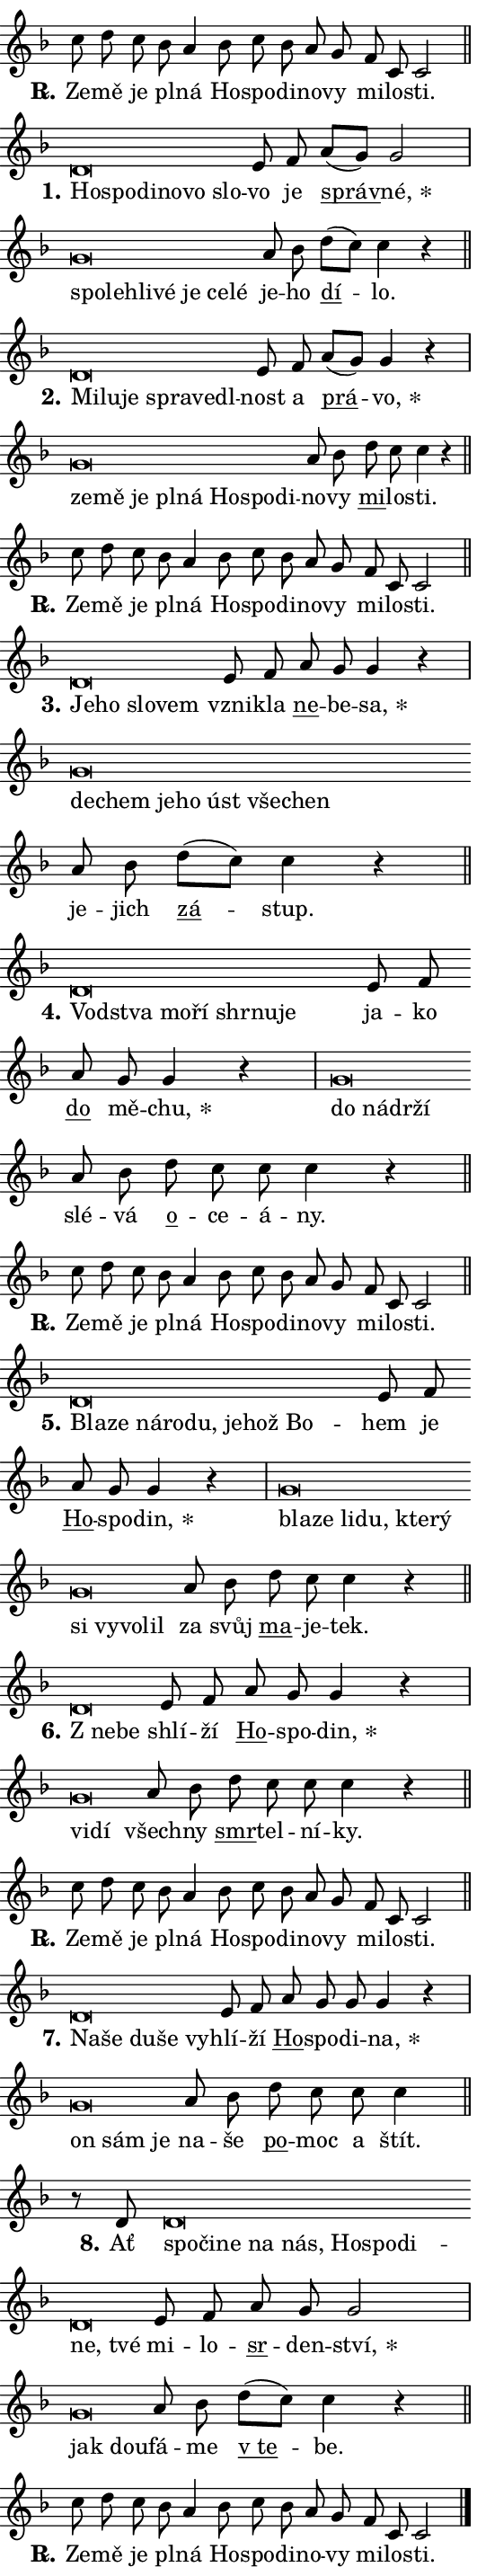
\version "2.24.0"
\header { tagline = "" }
\paper {
  indent = 0\cm
  top-margin = 0\cm
  right-margin = 0.13\cm % to fit lyric hyphens
  bottom-margin = 0\cm
  left-margin = 0\cm
  paper-width = 9\cm
  page-breaking = #ly:one-page-breaking
  system-system-spacing.basic-distance = #11
  score-system-spacing.basic-distance = #11
  ragged-last = ##f
}


%% Author: Thomas Morley
%% https://lists.gnu.org/archive/html/lilypond-user/2020-05/msg00002.html
#(define (line-position grob)
"Returns position of @var[grob} in current system:
   @code{'start}, if at first time-step
   @code{'end}, if at last time-step
   @code{'middle} otherwise
"
  (let* ((col (ly:item-get-column grob))
         (ln (ly:grob-object col 'left-neighbor))
         (rn (ly:grob-object col 'right-neighbor))
         (col-to-check-left (if (ly:grob? ln) ln col))
         (col-to-check-right (if (ly:grob? rn) rn col))
         (break-dir-left
           (and
             (ly:grob-property col-to-check-left 'non-musical #f)
             (ly:item-break-dir col-to-check-left)))
         (break-dir-right
           (and
             (ly:grob-property col-to-check-right 'non-musical #f)
             (ly:item-break-dir col-to-check-right))))
        (cond ((eqv? 1 break-dir-left) 'start)
              ((eqv? -1 break-dir-right) 'end)
              (else 'middle))))

#(define (tranparent-at-line-position vctor)
  (lambda (grob)
  "Relying on @code{line-position} select the relevant enry from @var{vctor}.
Used to determine transparency,"
    (case (line-position grob)
      ((end) (not (vector-ref vctor 0)))
      ((middle) (not (vector-ref vctor 1)))
      ((start) (not (vector-ref vctor 2))))))

noteHeadBreakVisibility =
#(define-music-function (break-visibility)(vector?)
"Makes @code{NoteHead}s transparent relying on @var{break-visibility}"
#{
  \override NoteHead.transparent =
    #(tranparent-at-line-position break-visibility)
#})

#(define delete-ledgers-for-transparent-note-heads
  (lambda (grob)
    "Reads whether a @code{NoteHead} is transparent.
If so this @code{NoteHead} is removed from @code{'note-heads} from
@var{grob}, which is supposed to be @code{LedgerLineSpanner}.
As a result ledgers are not printed for this @code{NoteHead}"
    (let* ((nhds-array (ly:grob-object grob 'note-heads))
           (nhds-list
             (if (ly:grob-array? nhds-array)
                 (ly:grob-array->list nhds-array)
                 '()))
           ;; Relies on the transparent-property being done before
           ;; Staff.LedgerLineSpanner.after-line-breaking is executed.
           ;; This is fragile ...
           (to-keep
             (remove
               (lambda (nhd)
                 (ly:grob-property nhd 'transparent #f))
               nhds-list)))
      ;; TODO find a better method to iterate over grob-arrays, similiar
      ;; to filter/remove etc for lists
      ;; For now rebuilt from scratch
      (set! (ly:grob-object grob 'note-heads)  '())
      (for-each
        (lambda (nhd)
          (ly:pointer-group-interface::add-grob grob 'note-heads nhd))
        to-keep))))

squashNotes = {
  \override NoteHead.X-extent = #'(-0.2 . 0.2)
  \override NoteHead.Y-extent = #'(-0.75 . 0)
  \override NoteHead.stencil =
    #(lambda (grob)
       (let ((pos (ly:grob-property grob 'staff-position)))
         (begin
           (if (< pos -7) (display "ERROR: Lower brevis then expected\n") (display ""))
           (if (<= pos -6) ly:text-interface::print ly:note-head::print))))
}
unSquashNotes = {
  \revert NoteHead.X-extent
  \revert NoteHead.Y-extent
  \revert NoteHead.stencil
}

hideNotes = \noteHeadBreakVisibility #begin-of-line-visible
unHideNotes = \noteHeadBreakVisibility #all-visible

% work-around for resetting accidentals
% https://lilypond.org/doc/v2.23/Documentation/notation/displaying-rhythms#unmetered-music
cadenzaMeasure = {
  \cadenzaOff
  \partial 1024 s1024
  \cadenzaOn
}

#(define-markup-command (accent layout props text) (markup?)
  "Underline accented syllable"
  (interpret-markup layout props
    #{\markup \override #'(offset . 4.3) \underline { #text }#}))

responsum = \markup \concat {
  "R" \hspace #-1.05 \path #0.1 #'((moveto 0 0.07) (lineto 0.9 0.8)) \hspace #0.05 "."
}

spaceSize = #0.6828661417322834 % exact space size for TeX Gyre Schola

\layout {
  \context {
    \Staff
    \remove "Time_signature_engraver"
    \override LedgerLineSpanner.after-line-breaking = #delete-ledgers-for-transparent-note-heads
  }
  \context {
    \Lyrics {
      \override LyricSpace.minimum-distance = \spaceSize
      \override LyricText.font-name = #"TeX Gyre Schola"
      \override LyricText.font-size = 1
      \override StanzaNumber.font-name = #"TeX Gyre Schola Bold"
      \override StanzaNumber.font-size = 1
    }
  }
  \context {
    \Score 
    \override NoteHead.text =
      #(lambda (grob) 
        (let ((pos (ly:grob-property grob 'staff-position)))
          #{\markup {
            \combine
              \halign #-0.55 \raise #(if (= pos -6) 0 0.5) \override #'(thickness . 2) \draw-line #'(3.2 . 0)
              \musicglyph "noteheads.sM1"
          }#}))
  }
}

% magnetic-lyrics.ily
%
%   written by
%     Jean Abou Samra <jean@abou-samra.fr>
%     Werner Lemberg <wl@gnu.org>
%
%   adapted by
%     Jiri Hon <jiri.hon@gmail.com>
%
% Version 2022-Apr-15

% https://www.mail-archive.com/lilypond-user@gnu.org/msg149350.html

#(define (Left_hyphen_pointer_engraver context)
   "Collect syllable-hyphen-syllable occurrences in lyrics and store
them in properties.  This engraver only looks to the left.  For
example, if the lyrics input is @code{foo -- bar}, it does the
following.

@itemize @bullet
@item
Set the @code{text} property of the @code{LyricHyphen} grob between
@q{foo} and @q{bar} to @code{foo}.

@item
Set the @code{left-hyphen} property of the @code{LyricText} grob with
text @q{foo} to the @code{LyricHyphen} grob between @q{foo} and
@q{bar}.
@end itemize

Use this auxiliary engraver in combination with the
@code{lyric-@/text::@/apply-@/magnetic-@/offset!} hook."
   (let ((hyphen #f)
         (text #f))
     (make-engraver
      (acknowledgers
       ((lyric-syllable-interface engraver grob source-engraver)
        (set! text grob)))
      (end-acknowledgers
       ((lyric-hyphen-interface engraver grob source-engraver)
        ;(when (not (grob::has-interface grob 'lyric-space-interface))
          (set! hyphen grob)));)
      ((stop-translation-timestep engraver)
       (when (and text hyphen)
         (ly:grob-set-object! text 'left-hyphen hyphen))
       (set! text #f)
       (set! hyphen #f)))))

#(define (lyric-text::apply-magnetic-offset! grob)
   "If the space between two syllables is less than the value in
property @code{LyricText@/.details@/.squash-threshold}, move the right
syllable to the left so that it gets concatenated with the left
syllable.

Use this function as a hook for
@code{LyricText@/.after-@/line-@/breaking} if the
@code{Left_@/hyphen_@/pointer_@/engraver} is active."
   (let ((hyphen (ly:grob-object grob 'left-hyphen #f)))
     (when hyphen
       (let ((left-text (ly:spanner-bound hyphen LEFT)))
         (when (grob::has-interface left-text 'lyric-syllable-interface)
           (let* ((common (ly:grob-common-refpoint grob left-text X))
                  (this-x-ext (ly:grob-extent grob common X))
                  (left-x-ext
                   (begin
                     ;; Trigger magnetism for left-text.
                     (ly:grob-property left-text 'after-line-breaking)
                     (ly:grob-extent left-text common X)))
                  ;; `delta` is the gap width between two syllables.
                  (delta (- (interval-start this-x-ext)
                            (interval-end left-x-ext)))
                  (details (ly:grob-property grob 'details))
                  (threshold (assoc-get 'squash-threshold details 0.2)))
             (when (< delta threshold)
               (let* (;; We have to manipulate the input text so that
                      ;; ligatures crossing syllable boundaries are not
                      ;; disabled.  For languages based on the Latin
                      ;; script this is essentially a beautification.
                      ;; However, for non-Western scripts it can be a
                      ;; necessity.
                      (lt (ly:grob-property left-text 'text))
                      (rt (ly:grob-property grob 'text))
                      (is-space (grob::has-interface hyphen 'lyric-space-interface))
                      (space (if is-space " " ""))
                      (extra-delta (if is-space spaceSize 0))
                      ;; Append new syllable.
                      (ltrt-space (if (and (string? lt) (string? rt))
                                (string-append lt space rt)
                                (make-concat-markup (list lt space rt))))
                      ;; Right-align `ltrt` to the right side.
                      (ltrt-space-markup (grob-interpret-markup
                               grob
                               (make-translate-markup
                                (cons (interval-length this-x-ext) 0)
                                (make-right-align-markup ltrt-space)))))
                 (begin
                   ;; Don't print `left-text`.
                   (ly:grob-set-property! left-text 'stencil #f)
                   ;; Set text and stencil (which holds all collected
                   ;; syllables so far) and shift it to the left.
                   (ly:grob-set-property! grob 'text ltrt-space)
                   (ly:grob-set-property! grob 'stencil ltrt-space-markup)
                   (ly:grob-translate-axis! grob (- (- delta extra-delta)) X))))))))))


#(define (lyric-hyphen::displace-bounds-first grob)
   ;; Make very sure this callback isn't triggered too early.
   (let ((left (ly:spanner-bound grob LEFT))
         (right (ly:spanner-bound grob RIGHT)))
     (ly:grob-property left 'after-line-breaking)
     (ly:grob-property right 'after-line-breaking)
     (ly:lyric-hyphen::print grob)))

squashThreshold = #0.4

\layout {
  \context {
    \Lyrics
    \consists #Left_hyphen_pointer_engraver
    \override LyricText.after-line-breaking =
      #lyric-text::apply-magnetic-offset!
    \override LyricHyphen.stencil = #lyric-hyphen::displace-bounds-first
    \override LyricText.details.squash-threshold = \squashThreshold
    \override LyricHyphen.minimum-distance = 0
    \override LyricHyphen.minimum-length = \squashThreshold
  }
}

squashText = \override LyricText.details.squash-threshold = 9999
unSquashText = \override LyricText.details.squash-threshold = \squashThreshold

leftText = \override LyricText.self-alignment-X = #LEFT
unLeftText = \revert LyricText.self-alignment-X

starOffset = #(lambda (grob) 
                (let ((x_offset (ly:self-alignment-interface::aligned-on-x-parent grob)))
                  (if (= x_offset 0) 0 (+ x_offset 1.2))))

star = #(define-music-function (syllable)(string?)
"Append star separator at the end of a syllable"
#{
  \once \override LyricText.X-offset = #starOffset
  \lyricmode { \markup {
    #syllable
    \override #'((font-name . "TeX Gyre Schola Bold")) \hspace #0.2 \lower #0.65 \larger "*"
  } }
#})

starAccent = #(define-music-function (syllable)(string?)
"Append star separator at the end of a syllable and make accent"
#{
  \once \override LyricText.X-offset = #starOffset
  \lyricmode { \markup {
    \accent #syllable
    \override #'((font-name . "TeX Gyre Schola Bold")) \hspace #0.2 \lower #0.65 \larger "*"
  } }
#})

breath = #(define-music-function (syllable)(string?)
"Append breathing indicator at the end of a syllable"
#{
  \lyricmode { \markup { #syllable "+" } }
#})

optionalBreath = #(define-music-function (syllable)(string?)
"Append optional breathing indicator at the end of a syllable"
#{
  \lyricmode { \markup { #syllable "(+)" } }
#})


\score {
    <<
        \new Voice = "melody" { \cadenzaOn \key f \major \relative { c''8 d c bes a4 \bar "" bes8 c bes \bar "" a g \bar "" f c c2 \cadenzaMeasure \bar "||" \break } }
        \new Lyrics \lyricsto "melody" { \lyricmode { \set stanza = \responsum
Ze -- mě je pl -- ná Ho -- spo -- di -- no -- vy mi -- lo -- sti. } }
    >>
    \layout {}
}

\score {
    <<
        \new Voice = "melody" { \cadenzaOn \key f \major \relative { \squashNotes d'\breve*1/16 \hideNotes \breve*1/16 \bar "" \breve*1/16 \bar "" \breve*1/16 \bar "" \breve*1/16 \breve*1/16 \bar "" \unHideNotes \unSquashNotes e8 f \bar "" a[( g)] g2 \cadenzaMeasure \bar "|" \squashNotes g\breve*1/16 \hideNotes \breve*1/16 \bar "" \breve*1/16 \bar "" \breve*1/16 \bar "" \breve*1/16 \bar "" \breve*1/16 \breve*1/16 \bar "" \unHideNotes \unSquashNotes a8 bes \bar "" d[( c)] c4 r \cadenzaMeasure \bar "||" \break } }
        \new Lyrics \lyricsto "melody" { \lyricmode { \set stanza = "1."
\leftText Ho -- \squashText spo -- di -- no -- vo slo -- \unLeftText \unSquashText vo je \markup \accent správ -- \star né, \leftText spo -- \squashText leh -- li -- vé je ce -- lé \unLeftText \unSquashText je -- ho \markup \accent dí -- lo. } }
    >>
    \layout {}
}

\score {
    <<
        \new Voice = "melody" { \cadenzaOn \key f \major \relative { \squashNotes d'\breve*1/16 \hideNotes \breve*1/16 \bar "" \breve*1/16 \bar "" \breve*1/16 \bar "" \breve*1/16 \breve*1/16 \bar "" \unHideNotes \unSquashNotes e8 f \bar "" a[( g)] g4 r \cadenzaMeasure \bar "|" \squashNotes g\breve*1/16 \hideNotes \breve*1/16 \bar "" \breve*1/16 \bar "" \breve*1/16 \bar "" \breve*1/16 \bar "" \breve*1/16 \bar "" \breve*1/16 \breve*1/16 \bar "" \unHideNotes \unSquashNotes a8 bes \bar "" d c c4 r \cadenzaMeasure \bar "||" \break } }
        \new Lyrics \lyricsto "melody" { \lyricmode { \set stanza = "2."
\leftText Mi -- \squashText lu -- je spra -- ve -- dl -- \unLeftText \unSquashText nost a \markup \accent prá -- \star vo, \leftText ze -- \squashText mě je pl -- ná Ho -- spo -- di -- \unLeftText \unSquashText no -- vy \markup \accent mi -- lo -- sti. } }
    >>
    \layout {}
}

\score {
    <<
        \new Voice = "melody" { \cadenzaOn \key f \major \relative { c''8 d c bes a4 \bar "" bes8 c bes \bar "" a g \bar "" f c c2 \cadenzaMeasure \bar "||" \break } }
        \new Lyrics \lyricsto "melody" { \lyricmode { \set stanza = \responsum
Ze -- mě je pl -- ná Ho -- spo -- di -- no -- vy mi -- lo -- sti. } }
    >>
    \layout {}
}

\score {
    <<
        \new Voice = "melody" { \cadenzaOn \key f \major \relative { \squashNotes d'\breve*1/16 \hideNotes \breve*1/16 \bar "" \breve*1/16 \breve*1/16 \bar "" \unHideNotes \unSquashNotes e8 f \bar "" a g g4 r \cadenzaMeasure \bar "|" \squashNotes g\breve*1/16 \hideNotes \breve*1/16 \bar "" \breve*1/16 \bar "" \breve*1/16 \bar "" \breve*1/16 \bar "" \breve*1/16 \breve*1/16 \bar "" \unHideNotes \unSquashNotes a8 bes \bar "" d[( c)] c4 r \cadenzaMeasure \bar "||" \break } }
        \new Lyrics \lyricsto "melody" { \lyricmode { \set stanza = "3."
\leftText Je -- \squashText ho slo -- vem \unLeftText \unSquashText vzni -- kla \markup \accent ne -- be -- \star sa, \leftText de -- \squashText chem je -- ho úst vše -- chen \unLeftText \unSquashText je -- jich \markup \accent zá -- stup. } }
    >>
    \layout {}
}

\score {
    <<
        \new Voice = "melody" { \cadenzaOn \key f \major \relative { \squashNotes d'\breve*1/16 \hideNotes \breve*1/16 \bar "" \breve*1/16 \bar "" \breve*1/16 \bar "" \breve*1/16 \bar "" \breve*1/16 \breve*1/16 \bar "" \unHideNotes \unSquashNotes e8 f \bar "" a g g4 r \cadenzaMeasure \bar "|" \squashNotes g\breve*1/16 \hideNotes \breve*1/16 \bar "" \breve*1/16 \breve*1/16 \bar "" \unHideNotes \unSquashNotes a8 bes \bar "" d c c c4 r \cadenzaMeasure \bar "||" \break } }
        \new Lyrics \lyricsto "melody" { \lyricmode { \set stanza = "4."
\leftText Vod -- \squashText stva mo -- ří shr -- nu -- je \unLeftText \unSquashText ja -- ko \markup \accent do mě -- \star chu, \leftText do \squashText ná -- dr -- ží \unLeftText \unSquashText slé -- vá \markup \accent o -- ce -- á -- ny. } }
    >>
    \layout {}
}

\score {
    <<
        \new Voice = "melody" { \cadenzaOn \key f \major \relative { c''8 d c bes a4 \bar "" bes8 c bes \bar "" a g \bar "" f c c2 \cadenzaMeasure \bar "||" \break } }
        \new Lyrics \lyricsto "melody" { \lyricmode { \set stanza = \responsum
Ze -- mě je pl -- ná Ho -- spo -- di -- no -- vy mi -- lo -- sti. } }
    >>
    \layout {}
}

\score {
    <<
        \new Voice = "melody" { \cadenzaOn \key f \major \relative { \squashNotes d'\breve*1/16 \hideNotes \breve*1/16 \bar "" \breve*1/16 \bar "" \breve*1/16 \bar "" \breve*1/16 \bar "" \breve*1/16 \bar "" \breve*1/16 \breve*1/16 \bar "" \unHideNotes \unSquashNotes e8 f \bar "" a g g4 r \cadenzaMeasure \bar "|" \squashNotes g\breve*1/16 \hideNotes \breve*1/16 \bar "" \breve*1/16 \bar "" \breve*1/16 \bar "" \breve*1/16 \bar "" \breve*1/16 \bar "" \breve*1/16 \bar "" \breve*1/16 \bar "" \breve*1/16 \breve*1/16 \bar "" \unHideNotes \unSquashNotes a8 bes \bar "" d c c4 r \cadenzaMeasure \bar "||" \break } }
        \new Lyrics \lyricsto "melody" { \lyricmode { \set stanza = "5."
\leftText Bla -- \squashText ze ná -- ro -- du, je -- hož Bo -- \unLeftText \unSquashText hem je \markup \accent Ho -- spo -- \star din, \leftText bla -- \squashText ze li -- du, kte -- rý si vy -- vo -- lil \unLeftText \unSquashText za svůj \markup \accent ma -- je -- tek. } }
    >>
    \layout {}
}

\score {
    <<
        \new Voice = "melody" { \cadenzaOn \key f \major \relative { \squashNotes d'\breve*1/16 \hideNotes \breve*1/16 \bar "" \unHideNotes \unSquashNotes e8 f \bar "" a g g4 r \cadenzaMeasure \bar "|" \squashNotes g\breve*1/16 \hideNotes \breve*1/16 \bar "" \unHideNotes \unSquashNotes a8 bes \bar "" d c c c4 r \cadenzaMeasure \bar "||" \break } }
        \new Lyrics \lyricsto "melody" { \lyricmode { \set stanza = "6."
\leftText "Z ne" -- \squashText be \unLeftText \unSquashText shlí -- ží \markup \accent Ho -- spo -- \star din, \leftText vi -- \squashText dí \unLeftText \unSquashText všech -- ny \markup \accent smr -- tel -- ní -- ky. } }
    >>
    \layout {}
}

\score {
    <<
        \new Voice = "melody" { \cadenzaOn \key f \major \relative { c''8 d c bes a4 \bar "" bes8 c bes \bar "" a g \bar "" f c c2 \cadenzaMeasure \bar "||" \break } }
        \new Lyrics \lyricsto "melody" { \lyricmode { \set stanza = \responsum
Ze -- mě je pl -- ná Ho -- spo -- di -- no -- vy mi -- lo -- sti. } }
    >>
    \layout {}
}

\score {
    <<
        \new Voice = "melody" { \cadenzaOn \key f \major \relative { \squashNotes d'\breve*1/16 \hideNotes \breve*1/16 \bar "" \breve*1/16 \bar "" \breve*1/16 \breve*1/16 \bar "" \unHideNotes \unSquashNotes e8 f \bar "" a g g g4 r \cadenzaMeasure \bar "|" \squashNotes g\breve*1/16 \hideNotes \breve*1/16 \breve*1/16 \bar "" \unHideNotes \unSquashNotes a8 bes \bar "" d c c c4 \cadenzaMeasure \bar "||" \break } }
        \new Lyrics \lyricsto "melody" { \lyricmode { \set stanza = "7."
\leftText Na -- \squashText še du -- še vy -- \unLeftText \unSquashText hlí -- ží \markup \accent Ho -- spo -- di -- \star na, \leftText on \squashText sám je \unLeftText \unSquashText na -- še \markup \accent po -- moc a štít. } }
    >>
    \layout {}
}

\score {
    <<
        \new Voice = "melody" { \cadenzaOn \key f \major \relative { r8 d' \squashNotes d\breve*1/16 \hideNotes \breve*1/16 \bar "" \breve*1/16 \bar "" \breve*1/16 \bar "" \breve*1/16 \bar "" \breve*1/16 \bar "" \breve*1/16 \bar "" \breve*1/16 \bar "" \breve*1/16 \breve*1/16 \bar "" \unHideNotes \unSquashNotes e8 f \bar "" a g g2 \cadenzaMeasure \bar "|" \squashNotes g\breve*1/16 \hideNotes \breve*1/16 \bar "" \unHideNotes \unSquashNotes a8 bes \bar "" d[( c)] c4 r \cadenzaMeasure \bar "||" \break } }
        \new Lyrics \lyricsto "melody" { \lyricmode { \set stanza = "8."
Ať \leftText spo -- \squashText či -- ne na nás, Ho -- spo -- di -- ne, tvé \unLeftText \unSquashText mi -- lo -- \markup \accent sr -- den -- \star ství, \leftText jak \squashText dou -- \unLeftText \unSquashText fá -- me \markup \accent "v te" -- be. } }
    >>
    \layout {}
}

\score {
    <<
        \new Voice = "melody" { \cadenzaOn \key f \major \relative { c''8 d c bes a4 \bar "" bes8 c bes \bar "" a g \bar "" f c c2 \cadenzaMeasure \bar "||" \break } \bar "|." }
        \new Lyrics \lyricsto "melody" { \lyricmode { \set stanza = \responsum
Ze -- mě je pl -- ná Ho -- spo -- di -- no -- vy mi -- lo -- sti. } }
    >>
    \layout {}
}
